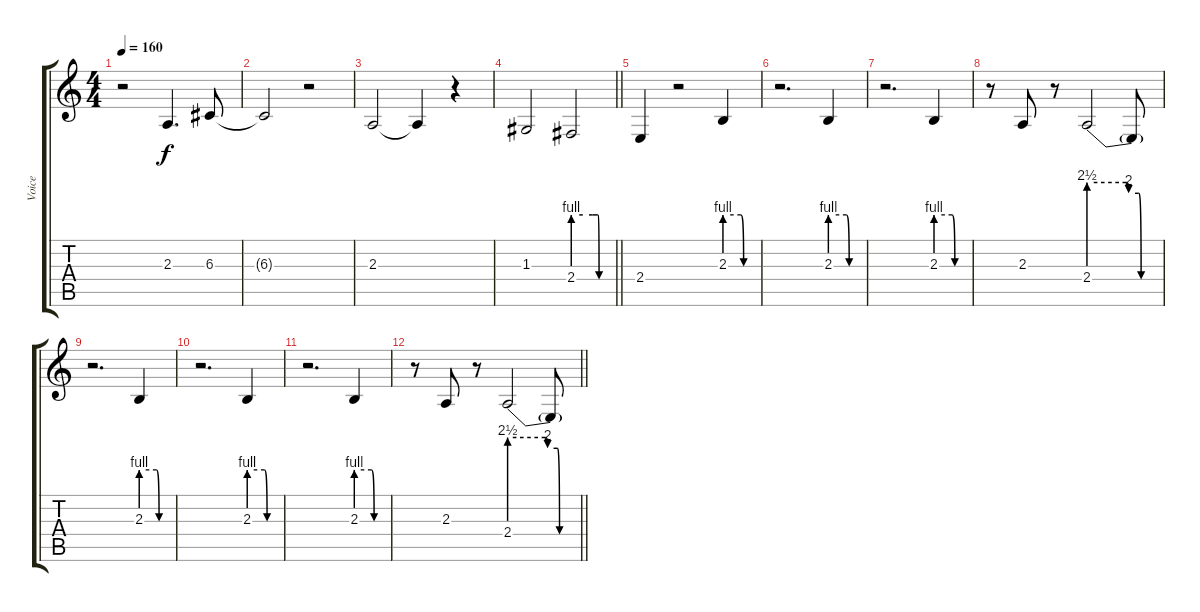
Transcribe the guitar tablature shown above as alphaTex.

\track ("Voice" "Voice") {instrument lead2sawtooth}
\staff {score tabs}
\tuning (E4 B3 G3 D3 A2 E2) {hide}
\ts (4 4)
\tempo 160
\clef g2
\ks c
r.2{dy f} 2.3.4{d} 6.3.8 |
6.3{t}.2 r.2 |
2.3.2 2.3{t}.4 r.4 |
\barLineRight lightlight
1.3.2 2.4{be (custom 0 4 15 4 30 4 38 4 40 0 45 0 60 0)}.2 |
2.4.4 r.2 2.3{be (custom 0 4 30 4 35 0 60 0)}.4 |
r.2{d} 2.3{be (custom 0 4 30 4 35 0 60 0)}.4 |
r.2{d} 2.3{be (custom 0 4 30 4 35 0 60 0)}.4 |
r.8 2.3.8 r.8 2.4{be (custom 0 10 30 10 32 8 40 8 42 0 60 0)}.2 2.4{t}.8 |
r.2{d} 2.3{be (custom 0 4 30 4 35 0 60 0)}.4 |
r.2{d} 2.3{be (custom 0 4 30 4 35 0 60 0)}.4 |
r.2{d} 2.3{be (custom 0 4 30 4 35 0 60 0)}.4 |
\barLineRight lightlight
r.8 2.3.8 r.8 2.4{be (custom 0 10 30 10 32 8 40 8 42 0 60 0)}.2 2.4{t}.8
